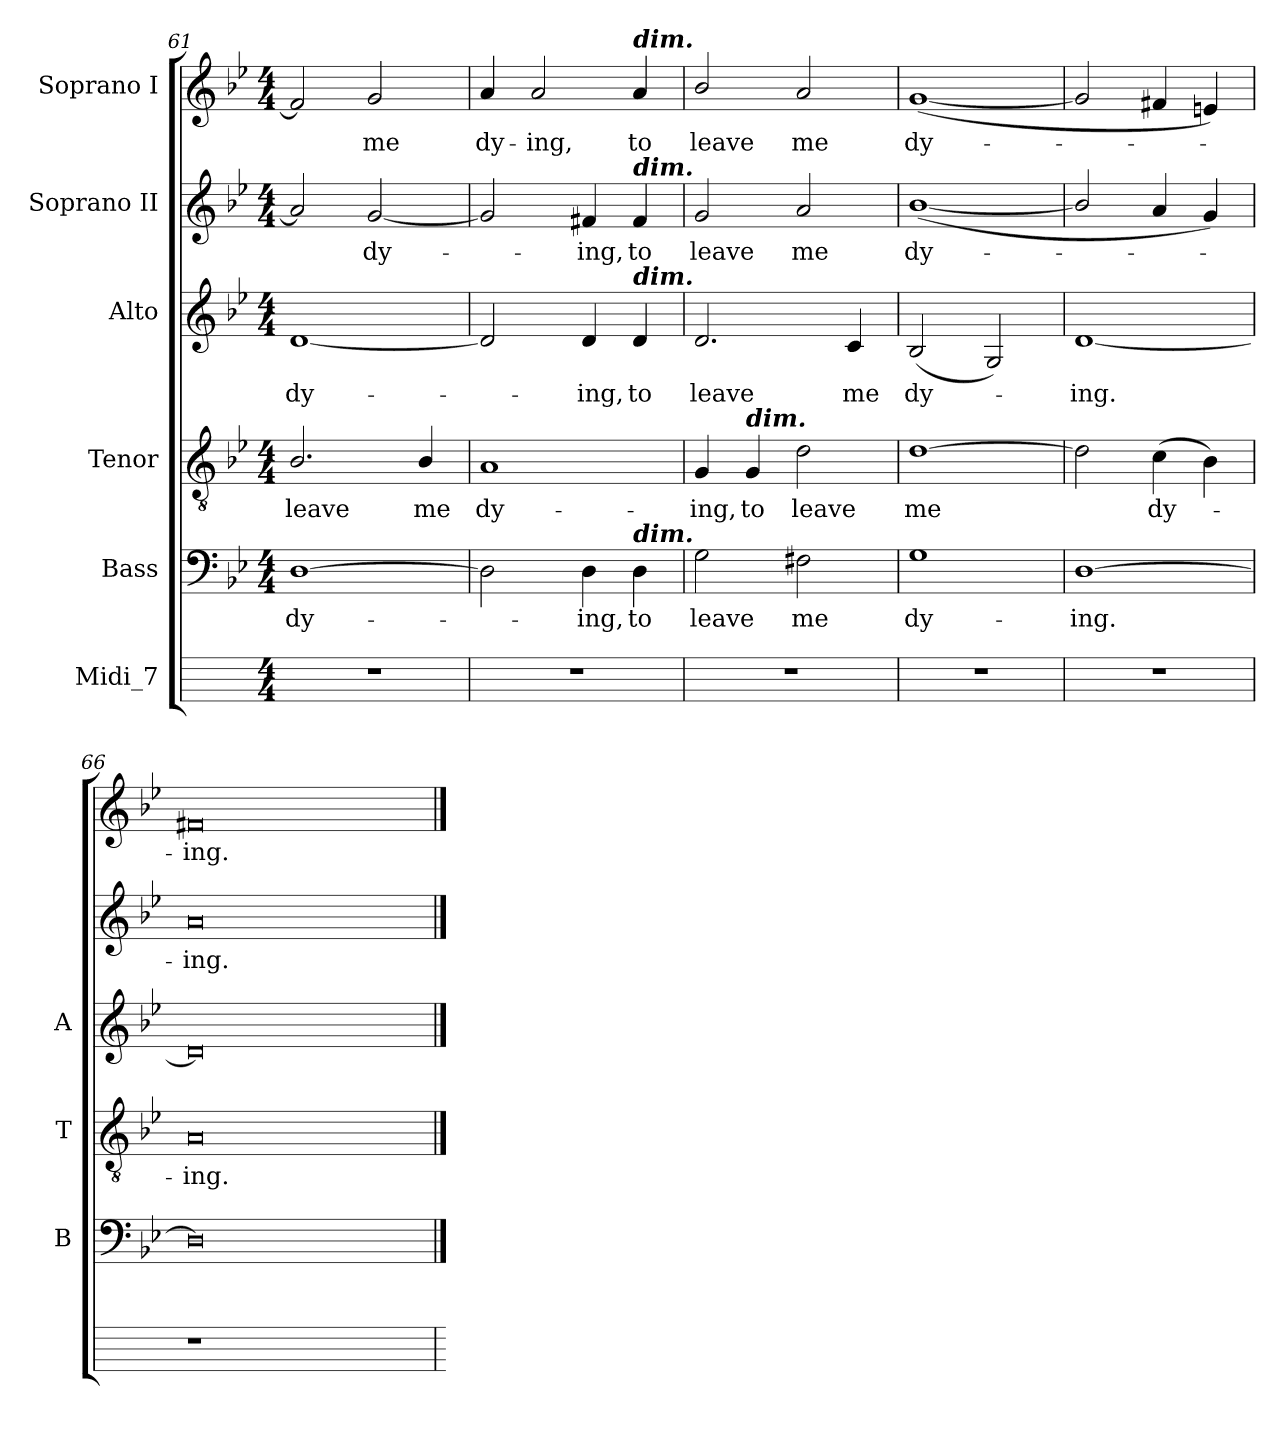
**kern	**kern	**text	**kern	**text	**kern	**text	**kern	**text	**kern	**text
*part6	*part5	*part5	*part4	*part4	*part3	*part3	*part2	*part2	*part1	*part1
*staff6	*staff5	*staff5	*staff4	*staff4	*staff3	*staff3	*staff2	*staff2	*staff1	*staff1
*I"Midi_7	*I"Bass	*	*I"Tenor	*	*I"Alto	*	*I"Soprano II	*	*I"Soprano I	*
*	*I'B	*	*I'T	*	*I'A	*	*	*	*	*
*	*clefF4	*	*clefGv2	*	*clefG2	*	*clefG2	*	*clefG2	*
*	*k[b-e-]	*	*k[b-e-]	*	*k[b-e-]	*	*k[b-e-]	*	*k[b-e-]	*
*	*B-:	*	*B-:	*	*B-:	*	*B-:	*	*B-:	*
*M4/4	*M4/4	*	*M4/4	*	*M4/4	*	*M4/4	*	*M4/4	*
=61	=61	=61	=61	=61	=61	=61	=61	=61	=61	=61
!	!	!LO:LY:b	!	!LO:LY:b	!	!LO:LY:b	!	!	!	!
1r	[1D	dy-	2.B-/	leave	[1d	dy-	2a]	.	2f#]	.
!	!	!	!	!	!	!	!	!LO:LY:b	!	!LO:LY:b
.	.	.	.	.	.	.	[2g	dy-	2g	me
!	!	!	!	!LO:LY:b	!	!	!	!	!	!
.	.	.	4B-/	me	.	.	.	.	.	.
=62	=62	=62	=62	=62	=62	=62	=62	=62	=62	=62
!	!	!	!	!LO:LY:b	!	!	!	!	!	!LO:LY:b
1r	2D]	.	1A	dy-	2d]	.	2g]	.	4a	dy-
!	!	!	!	!	!	!	!	!	!	!LO:LY:b
.	.	.	.	.	.	.	.	.	2a	-ing,
!	!	!LO:LY:b	!	!	!	!LO:LY:b	!	!LO:LY:b	!	!
.	4D	ing,	.	.	4d	ing,	4f#X	ing,	.	.
!	!	!	!	!	!	!	!	!	!LO:TX:a:Bi:t=dim.	!
!	!	!	!	!	!	!	!LO:TX:a:Bi:t=dim.	!	!	!
!	!	!	!	!	!LO:TX:a:Bi:t=dim.	!	!	!	!	!
!	!LO:TX:a:Bi:t=dim.	!	!	!	!	!	!	!	!	!
!	!	!LO:LY:b	!	!	!	!LO:LY:b	!	!LO:LY:b	!	!LO:LY:b
.	4D	to	.	.	4d	to	4f#	to	4a	to
=63	=63	=63	=63	=63	=63	=63	=63	=63	=63	=63
!	!	!LO:LY:b	!	!LO:LY:b	!	!LO:LY:b	!	!LO:LY:b	!	!LO:LY:b
1r	2G	leave	4G	-ing,	2.d	leave	2g	leave	2b-/	leave
!	!	!	!LO:TX:a:Bi:t=dim.	!	!	!	!	!	!	!
!	!	!	!	!LO:LY:b	!	!	!	!	!	!
.	.	.	4G	to	.	.	.	.	.	.
!	!	!LO:LY:b	!	!LO:LY:b	!	!	!	!LO:LY:b	!	!LO:LY:b
.	2F#X	me	2d	leave	.	.	2a	me	2a	me
!	!	!	!	!	!	!LO:LY:b	!	!	!	!
.	.	.	.	.	4c/	me	.	.	.	.
=64	=64	=64	=64	=64	=64	=64	=64	=64	=64	=64
!	!	!LO:LY:b	!	!LO:LY:b	!	!LO:LY:b	!	!LO:LY:b	!	!LO:LY:b
1r	1G	dy-	[1d	me	(<2B-	dy-	(<[1b-/	dy-	(<[1g	dy-
.	.	.	.	.	2G)	.	.	.	.	.
=65	=65	=65	=65	=65	=65	=65	=65	=65	=65	=65
!	!	!LO:LY:b	!	!	!	!LO:LY:b	!	!	!	!
1r	[1D	-ing.	2d]	.	[1d	ing.	2b-/]	.	2g]	.
!	!	!	!	!LO:LY:b	!	!	!	!	!	!
.	.	.	(>4c	dy-	.	.	4a	.	4f#X	.
.	.	.	4B-)	.	.	.	4g)	.	4en)	.
=66	=66	=66	=66	=66	=66	=66	=66	=66	=66	=66
!	!	!	!	!LO:LY:b	!	!	!	!LO:LY:b	!	!LO:LY:b
1r	0D]	.	0A	ing.	0d]	.	0a	ing.	0f#X	ing.
1ryy	.	.	.	.	.	.	.	.	.	.
=	==	==	==	==	==	==	==	==	==	==
*-	*-	*-	*-	*-	*-	*-	*-	*-	*-	*-
